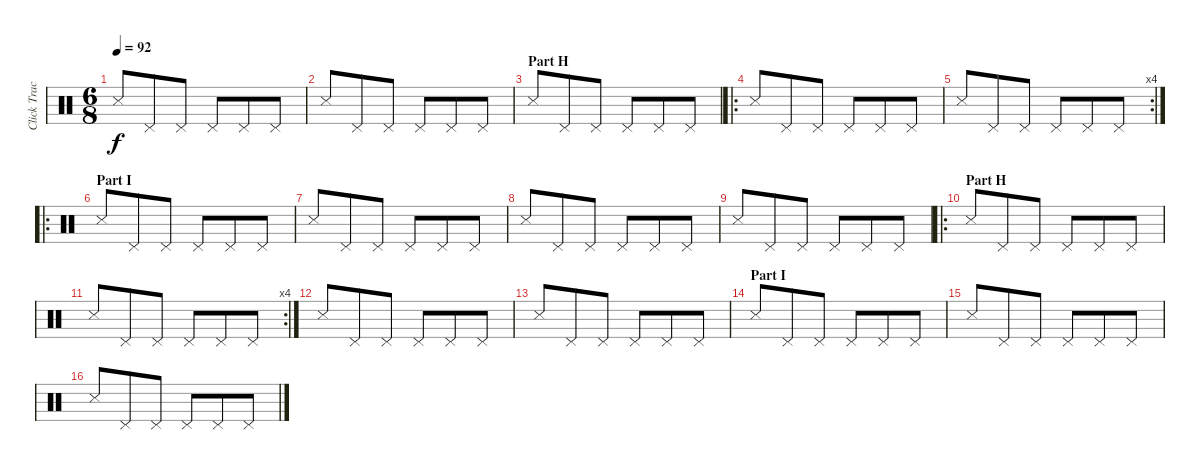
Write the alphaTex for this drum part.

\track ("Click Track" "Click Trac") {instrument percussion}
\staff {score}
\articulation defaults
\ts (6 8)
\tempo 92
\clef neutral
\ks c "Snare (side stick) 3".8{dy f} "Pedal Hi-Hat (hit)".8 "Pedal Hi-Hat (hit)".8 "Pedal Hi-Hat (hit)".8 "Pedal Hi-Hat (hit)".8 "Pedal Hi-Hat (hit)".8
|
"Snare (side stick) 3".8 "Pedal Hi-Hat (hit)".8 "Pedal Hi-Hat (hit)".8 "Pedal Hi-Hat (hit)".8 "Pedal Hi-Hat (hit)".8 "Pedal Hi-Hat (hit)".8 |
\section ("" "Part H")
"Snare (side stick) 3".8 "Pedal Hi-Hat (hit)".8 "Pedal Hi-Hat (hit)".8 "Pedal Hi-Hat (hit)".8 "Pedal Hi-Hat (hit)".8 "Pedal Hi-Hat (hit)".8 |
\ro "Snare (side stick) 3".8 "Pedal Hi-Hat (hit)".8 "Pedal Hi-Hat (hit)".8 "Pedal Hi-Hat (hit)".8 "Pedal Hi-Hat (hit)".8 "Pedal Hi-Hat (hit)".8
|
\rc 4 "Snare (side stick) 3".8 "Pedal Hi-Hat (hit)".8 "Pedal Hi-Hat (hit)".8 "Pedal Hi-Hat (hit)".8 "Pedal Hi-Hat (hit)".8 "Pedal Hi-Hat (hit)".8
|
\ro
\section ("" "Part I")
"Snare (side stick) 3".8 "Pedal Hi-Hat (hit)".8 "Pedal Hi-Hat (hit)".8 "Pedal Hi-Hat (hit)".8 "Pedal Hi-Hat (hit)".8 "Pedal Hi-Hat (hit)".8 |
"Snare (side stick) 3".8 "Pedal Hi-Hat (hit)".8 "Pedal Hi-Hat (hit)".8 "Pedal Hi-Hat (hit)".8 "Pedal Hi-Hat (hit)".8 "Pedal Hi-Hat (hit)".8 |
"Snare (side stick) 3".8 "Pedal Hi-Hat (hit)".8 "Pedal Hi-Hat (hit)".8 "Pedal Hi-Hat (hit)".8 "Pedal Hi-Hat (hit)".8 "Pedal Hi-Hat (hit)".8 |
"Snare (side stick) 3".8 "Pedal Hi-Hat (hit)".8 "Pedal Hi-Hat (hit)".8 "Pedal Hi-Hat (hit)".8 "Pedal Hi-Hat (hit)".8 "Pedal Hi-Hat (hit)".8 |
\ro
\section ("" "Part H")
"Snare (side stick) 3".8 "Pedal Hi-Hat (hit)".8 "Pedal Hi-Hat (hit)".8 "Pedal Hi-Hat (hit)".8 "Pedal Hi-Hat (hit)".8 "Pedal Hi-Hat (hit)".8 |
\rc 4 "Snare (side stick) 3".8 "Pedal Hi-Hat (hit)".8 "Pedal Hi-Hat (hit)".8 "Pedal Hi-Hat (hit)".8 "Pedal Hi-Hat (hit)".8 "Pedal Hi-Hat (hit)".8
|
"Snare (side stick) 3".8 "Pedal Hi-Hat (hit)".8 "Pedal Hi-Hat (hit)".8 "Pedal Hi-Hat (hit)".8 "Pedal Hi-Hat (hit)".8 "Pedal Hi-Hat (hit)".8 |
"Snare (side stick) 3".8 "Pedal Hi-Hat (hit)".8 "Pedal Hi-Hat (hit)".8 "Pedal Hi-Hat (hit)".8 "Pedal Hi-Hat (hit)".8 "Pedal Hi-Hat (hit)".8 |
\section ("" "Part I")
"Snare (side stick) 3".8 "Pedal Hi-Hat (hit)".8 "Pedal Hi-Hat (hit)".8 "Pedal Hi-Hat (hit)".8 "Pedal Hi-Hat (hit)".8 "Pedal Hi-Hat (hit)".8 |
"Snare (side stick) 3".8 "Pedal Hi-Hat (hit)".8 "Pedal Hi-Hat (hit)".8 "Pedal Hi-Hat (hit)".8 "Pedal Hi-Hat (hit)".8 "Pedal Hi-Hat (hit)".8 |
"Snare (side stick) 3".8 "Pedal Hi-Hat (hit)".8 "Pedal Hi-Hat (hit)".8 "Pedal Hi-Hat (hit)".8 "Pedal Hi-Hat (hit)".8 "Pedal Hi-Hat (hit)".8
